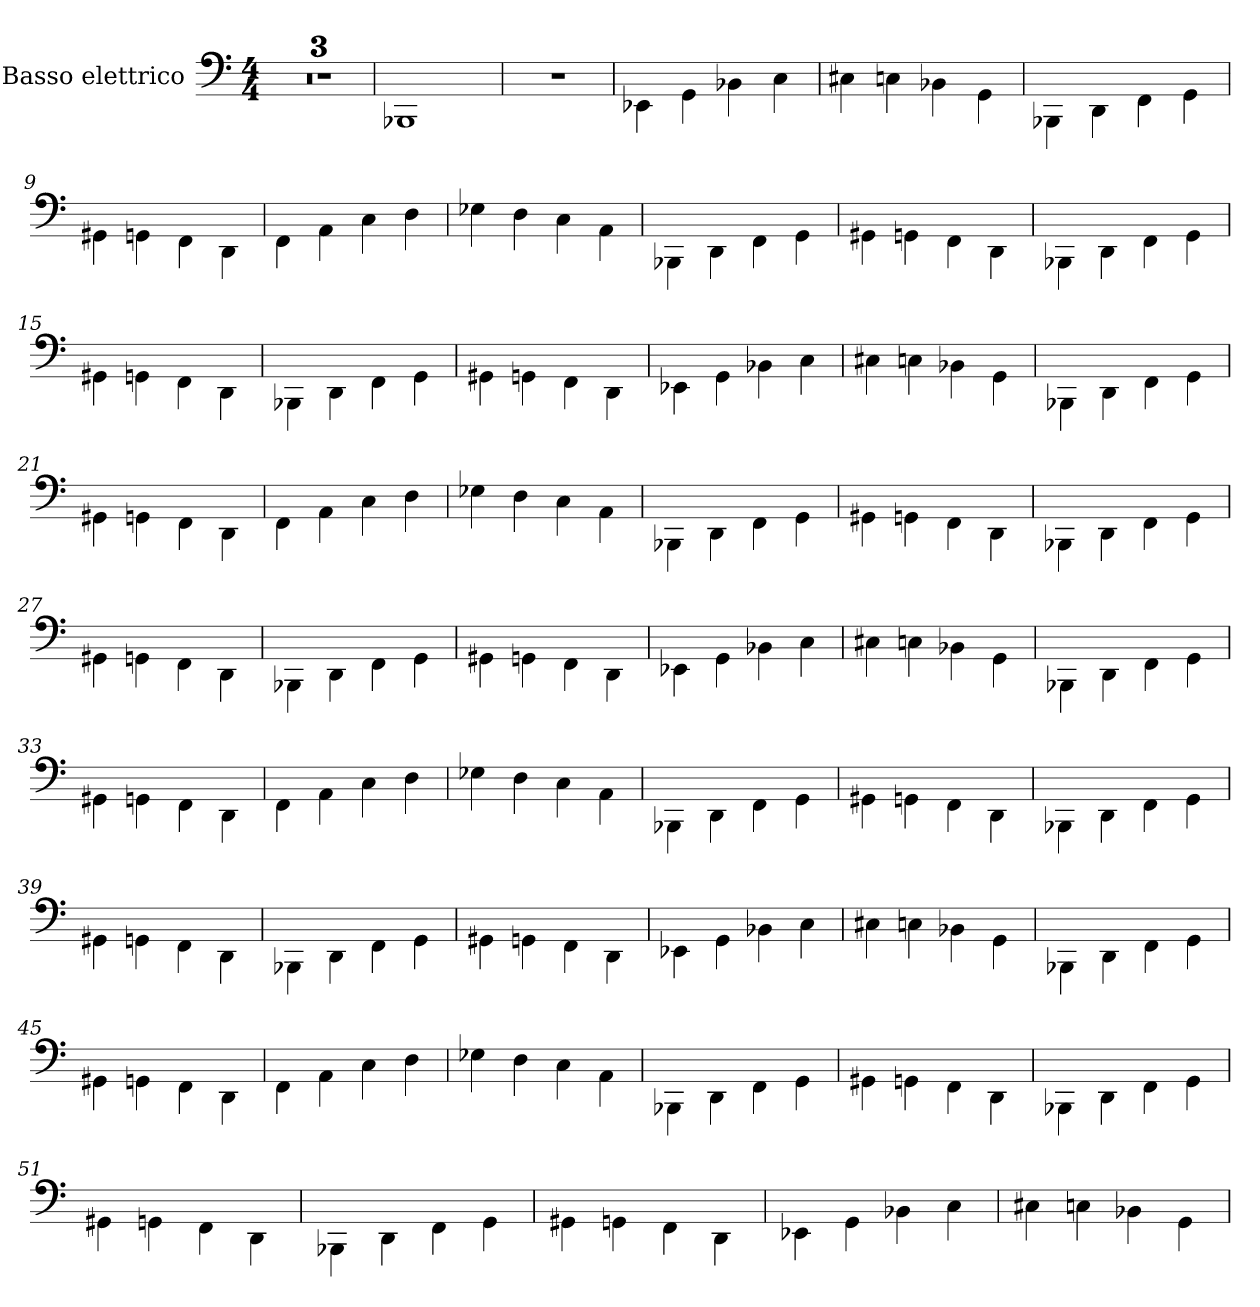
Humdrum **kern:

**kern
*part1
*staff1
*I"Basso elettrico
*I'B. el.
*stria4
*
*k[]
*M4/4
*MM170
=1
1r
=2
1r
=3
1r
=4
1BBB-
=5
1r
=6
4EE-\
4GG\
4BB-\
4C\
=7
4C#\
4C\
4BB-\
4GG\
=8
4BBB-\
4DD\
4FF\
4GG\
=9
4GG#\
4GG\
4FF\
4DD\
=10
4FF\
4AA\
4C\
4D\
=11
4E-\
4D\
4C\
4AA\
!!LO:LB:g=z
=12
4BBB-\
4DD\
4FF\
4GG\
=13
4GG#\
4GG\
4FF\
4DD\
=14
4BBB-\
4DD\
4FF\
4GG\
=15
4GG#\
4GG\
4FF\
4DD\
=16
4BBB-\
4DD\
4FF\
4GG\
=17
4GG#\
4GG\
4FF\
4DD\
=18
4EE-\
4GG\
4BB-\
4C\
=19
4C#\
4C\
4BB-\
4GG\
!!LO:LB:g=z
=20
4BBB-\
4DD\
4FF\
4GG\
=21
4GG#\
4GG\
4FF\
4DD\
=22
4FF\
4AA\
4C\
4D\
=23
4E-\
4D\
4C\
4AA\
=24
4BBB-\
4DD\
4FF\
4GG\
=25
4GG#\
4GG\
4FF\
4DD\
=26
4BBB-\
4DD\
4FF\
4GG\
=27
4GG#\
4GG\
4FF\
4DD\
!!LO:LB:g=z
=28
4BBB-\
4DD\
4FF\
4GG\
=29
4GG#\
4GG\
4FF\
4DD\
=30
4EE-\
4GG\
4BB-\
4C\
=31
4C#\
4C\
4BB-\
4GG\
=32
4BBB-\
4DD\
4FF\
4GG\
=33
4GG#\
4GG\
4FF\
4DD\
=34
4FF\
4AA\
4C\
4D\
=35
4E-\
4D\
4C\
4AA\
!!LO:LB:g=z
=36
4BBB-\
4DD\
4FF\
4GG\
=37
4GG#\
4GG\
4FF\
4DD\
=38
4BBB-\
4DD\
4FF\
4GG\
=39
4GG#\
4GG\
4FF\
4DD\
=40
4BBB-\
4DD\
4FF\
4GG\
=41
4GG#\
4GG\
4FF\
4DD\
=42
4EE-\
4GG\
4BB-\
4C\
=43
4C#\
4C\
4BB-\
4GG\
!!LO:LB:g=z
=44
4BBB-\
4DD\
4FF\
4GG\
=45
4GG#\
4GG\
4FF\
4DD\
=46
4FF\
4AA\
4C\
4D\
=47
4E-\
4D\
4C\
4AA\
=48
4BBB-\
4DD\
4FF\
4GG\
=49
4GG#\
4GG\
4FF\
4DD\
=50
4BBB-\
4DD\
4FF\
4GG\
=51
4GG#\
4GG\
4FF\
4DD\
!!LO:LB:g=z
=52
4BBB-\
4DD\
4FF\
4GG\
=53
4GG#\
4GG\
4FF\
4DD\
=54
4EE-\
4GG\
4BB-\
4C\
=55
4C#\
4C\
4BB-\
4GG\
=
*-
